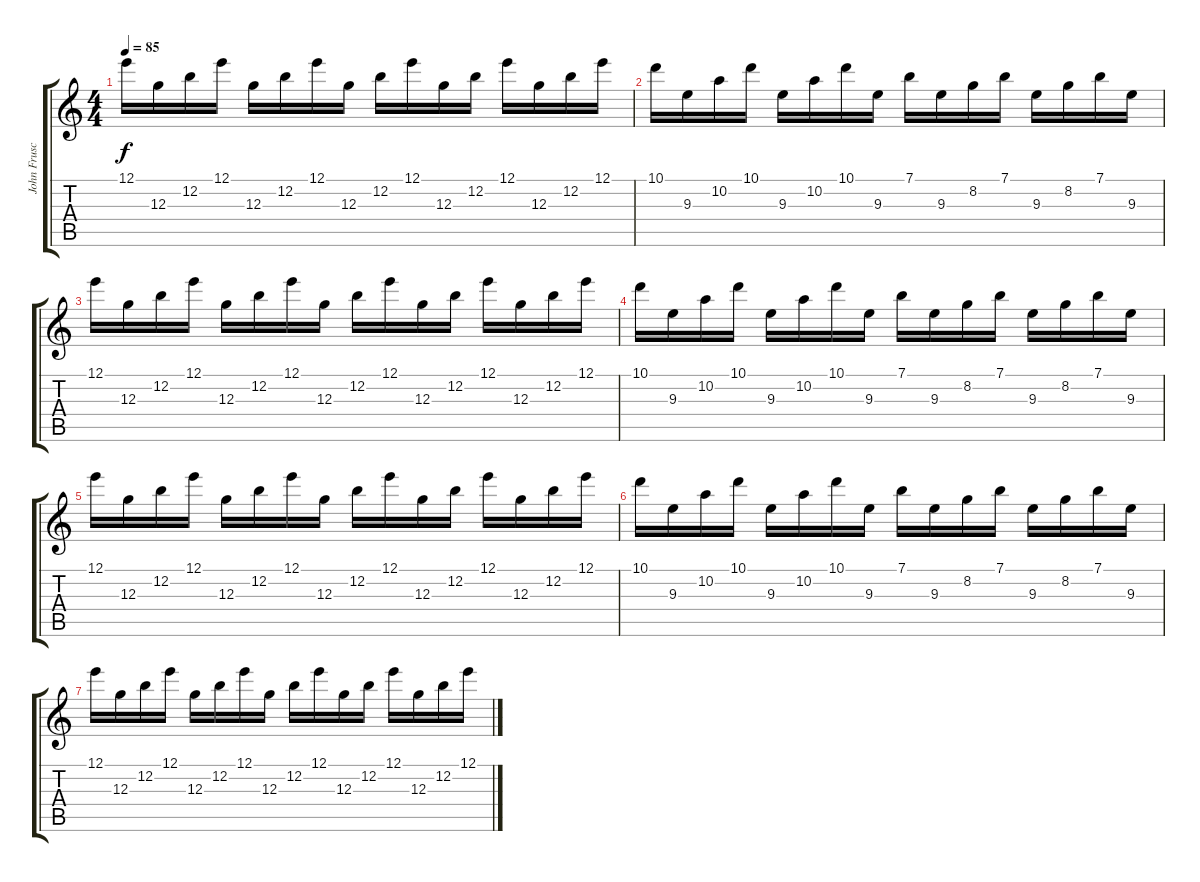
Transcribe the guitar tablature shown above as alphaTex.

\track ("John Frusciante - Acoustic Guitar 1" "John Frusc") {instrument acousticguitarsteel}
\staff {score tabs}
\tuning (E4 B3 G3 D3 A2 E2) {hide}
\ts (4 4)
\tempo 85
\clef g2
\ks c
12.1.16{dy f} 12.3.16 12.2.16 12.1.16 12.3.16 12.2.16 12.1.16 12.3.16 12.2.16 12.1.16 12.3.16 12.2.16 12.1.16 12.3.16 12.2.16 12.1.16 |
10.1.16 9.3.16 10.2.16 10.1.16 9.3.16 10.2.16 10.1.16 9.3.16 7.1.16 9.3.16 8.2.16 7.1.16 9.3.16 8.2.16 7.1.16 9.3.16 |
12.1.16 12.3.16 12.2.16 12.1.16 12.3.16 12.2.16 12.1.16 12.3.16 12.2.16 12.1.16 12.3.16 12.2.16 12.1.16 12.3.16 12.2.16 12.1.16 |
10.1.16 9.3.16 10.2.16 10.1.16 9.3.16 10.2.16 10.1.16 9.3.16 7.1.16 9.3.16 8.2.16 7.1.16 9.3.16 8.2.16 7.1.16 9.3.16 |
12.1.16 12.3.16 12.2.16 12.1.16 12.3.16 12.2.16 12.1.16 12.3.16 12.2.16 12.1.16 12.3.16 12.2.16 12.1.16 12.3.16 12.2.16 12.1.16 |
10.1.16 9.3.16 10.2.16 10.1.16 9.3.16 10.2.16 10.1.16 9.3.16 7.1.16 9.3.16 8.2.16 7.1.16 9.3.16 8.2.16 7.1.16 9.3.16 |
12.1.16 12.3.16 12.2.16 12.1.16 12.3.16 12.2.16 12.1.16 12.3.16 12.2.16 12.1.16 12.3.16 12.2.16 12.1.16 12.3.16 12.2.16 12.1.16
